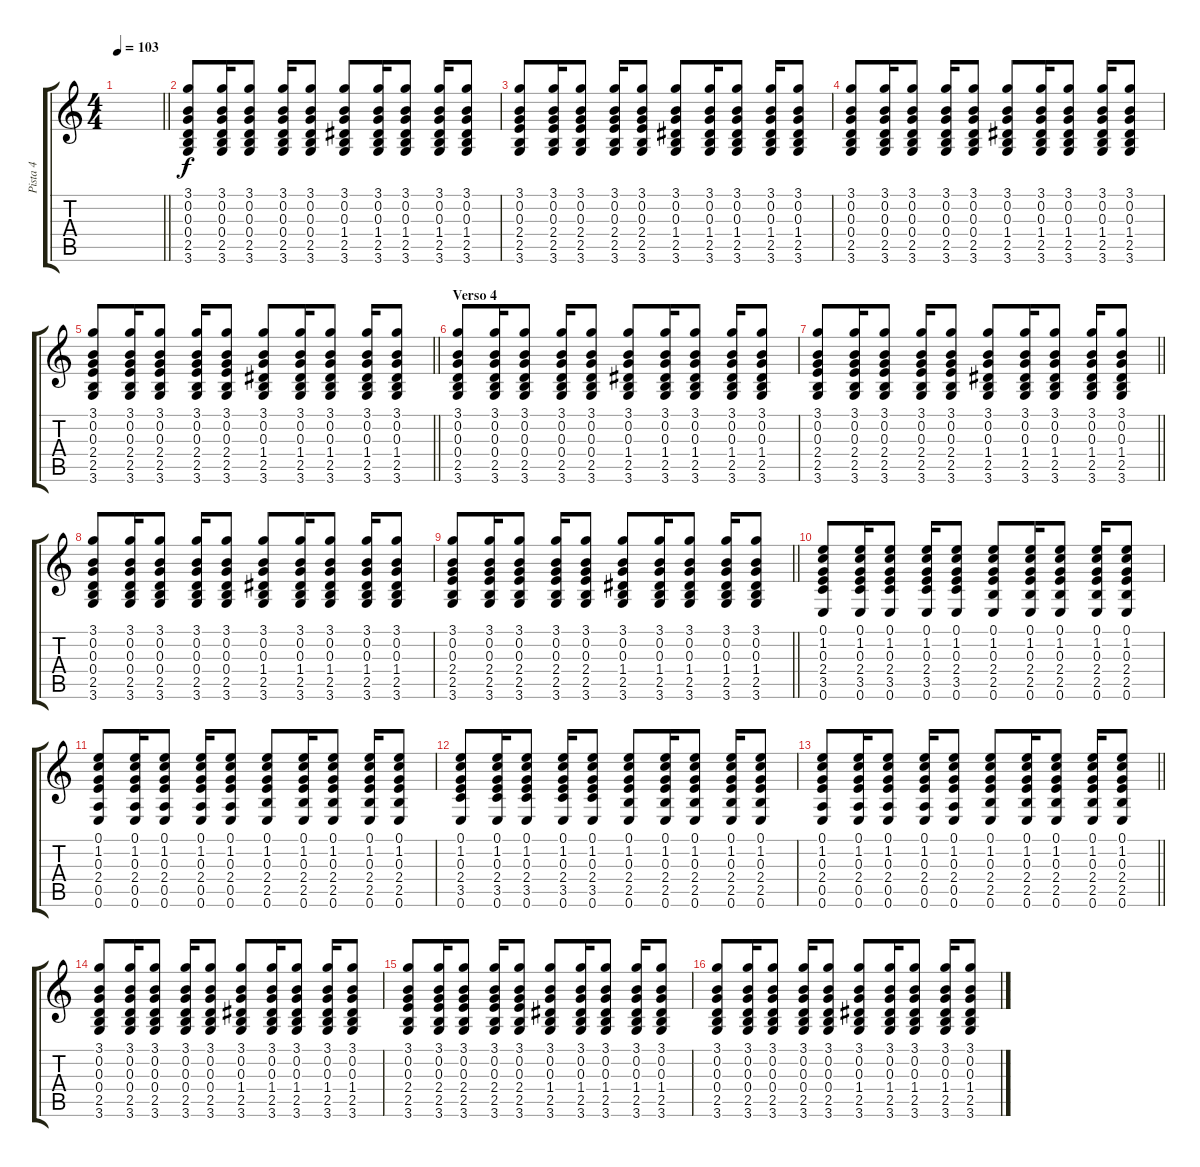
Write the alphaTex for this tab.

\track ("Pista 4" "Pista 4") {instrument acousticguitarsteel}
\staff {score tabs}
\tuning (E4 B3 G3 D3 A2 E2) {hide}
\ts (4 4)
\tempo 103
\clef g2
\barLineRight lightlight
\ks c
|
\section ("" "")
(3.1 0.2 0.3 0.4 2.5 3.6).8 (3.1 0.2 0.3 0.4 2.5 3.6).16 (3.1 0.2 0.3 0.4 2.5 3.6).8 (3.1 0.2 0.3 0.4 2.5 3.6).16 (3.1 0.2 0.3 0.4 2.5 3.6).8 (3.1 0.2 0.3 1.4 2.5 3.6).8 (3.1 0.2 0.3 1.4 2.5 3.6).16 (3.1 0.2 0.3 1.4 2.5 3.6).8 (3.1 0.2 0.3 1.4 2.5 3.6).16 (3.1 0.2 0.3 1.4 2.5 3.6).8 |
(3.1 0.2 0.3 2.4 2.5 3.6).8 (3.1 0.2 0.3 2.4 2.5 3.6).16 (3.1 0.2 0.3 2.4 2.5 3.6).8 (3.1 0.2 0.3 2.4 2.5 3.6).16 (3.1 0.2 0.3 2.4 2.5 3.6).8 (3.1 0.2 0.3 1.4 2.5 3.6).8 (3.1 0.2 0.3 1.4 2.5 3.6).16 (3.1 0.2 0.3 1.4 2.5 3.6).8 (3.1 0.2 0.3 1.4 2.5 3.6).16 (3.1 0.2 0.3 1.4 2.5 3.6).8 |
(3.1 0.2 0.3 0.4 2.5 3.6).8 (3.1 0.2 0.3 0.4 2.5 3.6).16 (3.1 0.2 0.3 0.4 2.5 3.6).8 (3.1 0.2 0.3 0.4 2.5 3.6).16 (3.1 0.2 0.3 0.4 2.5 3.6).8 (3.1 0.2 0.3 1.4 2.5 3.6).8 (3.1 0.2 0.3 1.4 2.5 3.6).16 (3.1 0.2 0.3 1.4 2.5 3.6).8 (3.1 0.2 0.3 1.4 2.5 3.6).16 (3.1 0.2 0.3 1.4 2.5 3.6).8 |
\barLineRight lightlight
(3.1 0.2 0.3 2.4 2.5 3.6).8 (3.1 0.2 0.3 2.4 2.5 3.6).16 (3.1 0.2 0.3 2.4 2.5 3.6).8 (3.1 0.2 0.3 2.4 2.5 3.6).16 (3.1 0.2 0.3 2.4 2.5 3.6).8 (3.1 0.2 0.3 1.4 2.5 3.6).8 (3.1 0.2 0.3 1.4 2.5 3.6).16 (3.1 0.2 0.3 1.4 2.5 3.6).8 (3.1 0.2 0.3 1.4 2.5 3.6).16 (3.1 0.2 0.3 1.4 2.5 3.6).8 |
\section ("" "Verso 4")
(3.1 0.2 0.3 0.4 2.5 3.6).8 (3.1 0.2 0.3 0.4 2.5 3.6).16 (3.1 0.2 0.3 0.4 2.5 3.6).8 (3.1 0.2 0.3 0.4 2.5 3.6).16 (3.1 0.2 0.3 0.4 2.5 3.6).8 (3.1 0.2 0.3 1.4 2.5 3.6).8 (3.1 0.2 0.3 1.4 2.5 3.6).16 (3.1 0.2 0.3 1.4 2.5 3.6).8 (3.1 0.2 0.3 1.4 2.5 3.6).16 (3.1 0.2 0.3 1.4 2.5 3.6).8 |
\barLineRight lightlight
(3.1 0.2 0.3 2.4 2.5 3.6).8 (3.1 0.2 0.3 2.4 2.5 3.6).16 (3.1 0.2 0.3 2.4 2.5 3.6).8 (3.1 0.2 0.3 2.4 2.5 3.6).16 (3.1 0.2 0.3 2.4 2.5 3.6).8 (3.1 0.2 0.3 1.4 2.5 3.6).8 (3.1 0.2 0.3 1.4 2.5 3.6).16 (3.1 0.2 0.3 1.4 2.5 3.6).8 (3.1 0.2 0.3 1.4 2.5 3.6).16 (3.1 0.2 0.3 1.4 2.5 3.6).8 |
(3.1 0.2 0.3 0.4 2.5 3.6).8 (3.1 0.2 0.3 0.4 2.5 3.6).16 (3.1 0.2 0.3 0.4 2.5 3.6).8 (3.1 0.2 0.3 0.4 2.5 3.6).16 (3.1 0.2 0.3 0.4 2.5 3.6).8 (3.1 0.2 0.3 1.4 2.5 3.6).8 (3.1 0.2 0.3 1.4 2.5 3.6).16 (3.1 0.2 0.3 1.4 2.5 3.6).8 (3.1 0.2 0.3 1.4 2.5 3.6).16 (3.1 0.2 0.3 1.4 2.5 3.6).8 |
\barLineRight lightlight
(3.1 0.2 0.3 2.4 2.5 3.6).8 (3.1 0.2 0.3 2.4 2.5 3.6).16 (3.1 0.2 0.3 2.4 2.5 3.6).8 (3.1 0.2 0.3 2.4 2.5 3.6).16 (3.1 0.2 0.3 2.4 2.5 3.6).8 (3.1 0.2 0.3 1.4 2.5 3.6).8 (3.1 0.2 0.3 1.4 2.5 3.6).16 (3.1 0.2 0.3 1.4 2.5 3.6).8 (3.1 0.2 0.3 1.4 2.5 3.6).16 (3.1 0.2 0.3 1.4 2.5 3.6).8 |
(0.1 1.2 0.3 2.4 3.5 0.6).8 (0.1 1.2 0.3 2.4 3.5 0.6).16 (0.1 1.2 0.3 2.4 3.5 0.6).8 (0.1 1.2 0.3 2.4 3.5 0.6).16 (0.1 1.2 0.3 2.4 3.5 0.6).8 (0.1 1.2 0.3 2.4 2.5 0.6).8 (0.1 1.2 0.3 2.4 2.5 0.6).16 (0.1 1.2 0.3 2.4 2.5 0.6).8 (0.1 1.2 0.3 2.4 2.5 0.6).16 (0.1 1.2 0.3 2.4 2.5 0.6).8 |
(0.1 1.2 0.3 2.4 0.5 0.6).8 (0.1 1.2 0.3 2.4 0.5 0.6).16 (0.1 1.2 0.3 2.4 0.5 0.6).8 (0.1 1.2 0.3 2.4 0.5 0.6).16 (0.1 1.2 0.3 2.4 0.5 0.6).8 (0.1 1.2 0.3 2.4 2.5 0.6).8 (0.1 1.2 0.3 2.4 2.5 0.6).16 (0.1 1.2 0.3 2.4 2.5 0.6).8 (0.1 1.2 0.3 2.4 2.5 0.6).16 (0.1 1.2 0.3 2.4 2.5 0.6).8 |
(0.1 1.2 0.3 2.4 3.5 0.6).8 (0.1 1.2 0.3 2.4 3.5 0.6).16 (0.1 1.2 0.3 2.4 3.5 0.6).8 (0.1 1.2 0.3 2.4 3.5 0.6).16 (0.1 1.2 0.3 2.4 3.5 0.6).8 (0.1 1.2 0.3 2.4 2.5 0.6).8 (0.1 1.2 0.3 2.4 2.5 0.6).16 (0.1 1.2 0.3 2.4 2.5 0.6).8 (0.1 1.2 0.3 2.4 2.5 0.6).16 (0.1 1.2 0.3 2.4 2.5 0.6).8 |
\barLineRight lightlight
(0.1 1.2 0.3 2.4 0.5 0.6).8 (0.1 1.2 0.3 2.4 0.5 0.6).16 (0.1 1.2 0.3 2.4 0.5 0.6).8 (0.1 1.2 0.3 2.4 0.5 0.6).16 (0.1 1.2 0.3 2.4 0.5 0.6).8 (0.1 1.2 0.3 2.4 2.5 0.6).8 (0.1 1.2 0.3 2.4 2.5 0.6).16 (0.1 1.2 0.3 2.4 2.5 0.6).8 (0.1 1.2 0.3 2.4 2.5 0.6).16 (0.1 1.2 0.3 2.4 2.5 0.6).8 |
\section ("" "")
(3.1 0.2 0.3 0.4 2.5 3.6).8 (3.1 0.2 0.3 0.4 2.5 3.6).16 (3.1 0.2 0.3 0.4 2.5 3.6).8 (3.1 0.2 0.3 0.4 2.5 3.6).16 (3.1 0.2 0.3 0.4 2.5 3.6).8 (3.1 0.2 0.3 1.4 2.5 3.6).8 (3.1 0.2 0.3 1.4 2.5 3.6).16 (3.1 0.2 0.3 1.4 2.5 3.6).8 (3.1 0.2 0.3 1.4 2.5 3.6).16 (3.1 0.2 0.3 1.4 2.5 3.6).8 |
(3.1 0.2 0.3 2.4 2.5 3.6).8 (3.1 0.2 0.3 2.4 2.5 3.6).16 (3.1 0.2 0.3 2.4 2.5 3.6).8 (3.1 0.2 0.3 2.4 2.5 3.6).16 (3.1 0.2 0.3 2.4 2.5 3.6).8 (3.1 0.2 0.3 1.4 2.5 3.6).8 (3.1 0.2 0.3 1.4 2.5 3.6).16 (3.1 0.2 0.3 1.4 2.5 3.6).8 (3.1 0.2 0.3 1.4 2.5 3.6).16 (3.1 0.2 0.3 1.4 2.5 3.6).8 |
(3.1 0.2 0.3 0.4 2.5 3.6).8 (3.1 0.2 0.3 0.4 2.5 3.6).16 (3.1 0.2 0.3 0.4 2.5 3.6).8 (3.1 0.2 0.3 0.4 2.5 3.6).16 (3.1 0.2 0.3 0.4 2.5 3.6).8 (3.1 0.2 0.3 1.4 2.5 3.6).8 (3.1 0.2 0.3 1.4 2.5 3.6).16 (3.1 0.2 0.3 1.4 2.5 3.6).8 (3.1 0.2 0.3 1.4 2.5 3.6).16 (3.1 0.2 0.3 1.4 2.5 3.6).8
